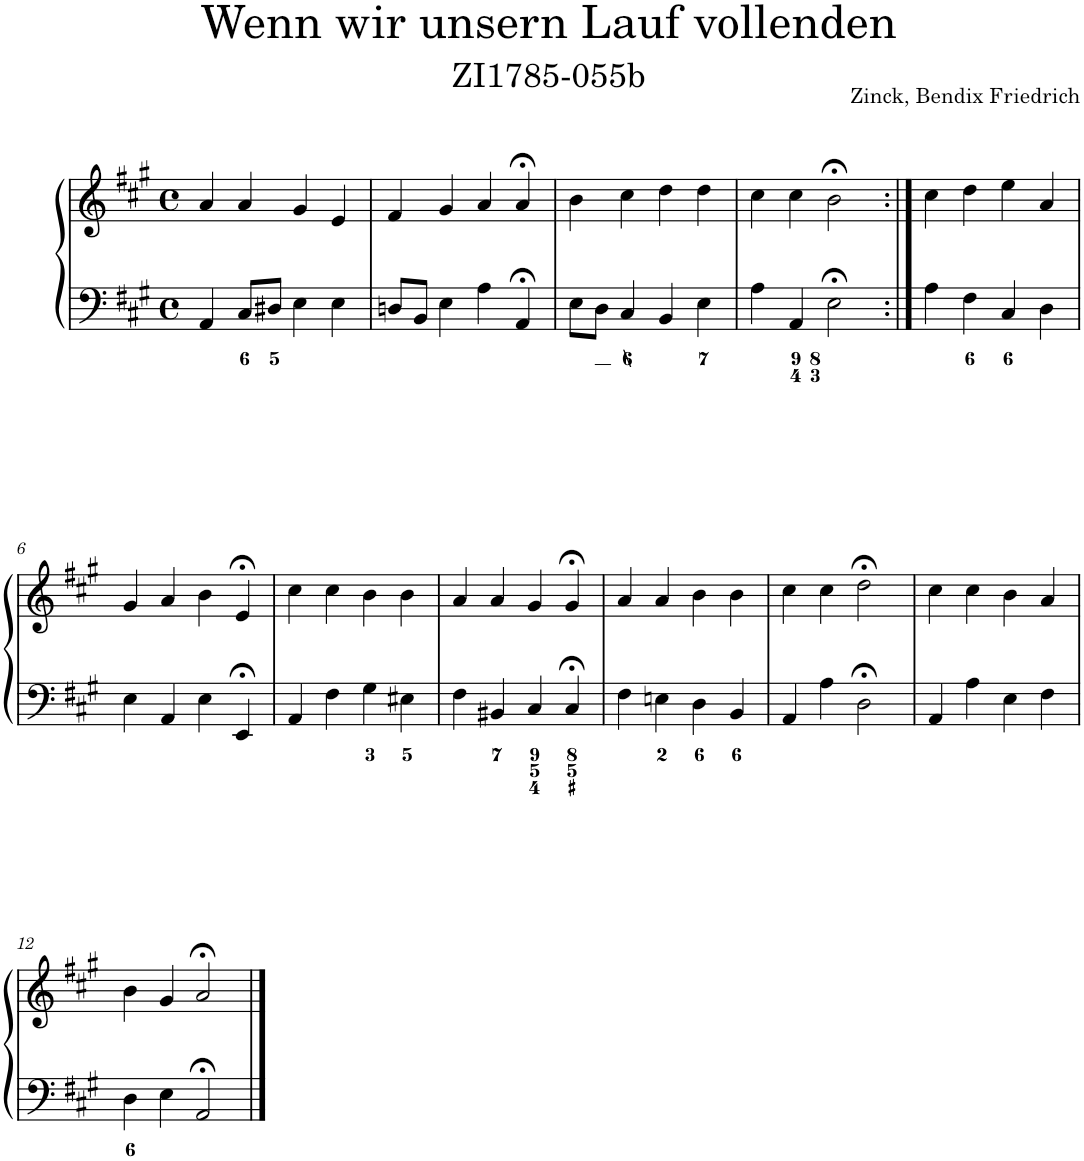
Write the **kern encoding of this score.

**kern	**kern
*part1	*part1
*staff2	*staff1
*I"Piano	*
*I'Pno.	*
*clefF4	*clefG2
*k[f#c#g#]	*k[f#c#g#]
*M4/4	*M4/4
*met(c)	*met(c)
=1	=1
4AA/	4a/
8C#/L	4a/
8D#X/J	.
4E\	4g#/
4E\	4e/
=2	=2
8Dn/L	4f#/
8BB/J	.
4E\	4g#/
4A\	4a/
4AA;</	4a;</
=3	=3
8E\L	4b\
8D\J	.
4C#/	4cc#\
4BB/	4dd\
4E\	4dd\
=4	=4
4A\	4cc#\
4AA/	4cc#\
2E;<\	2b;<\
=5:|!	=5:|!
4A\	4cc#\
4F#\	4dd\
4C#/	4ee\
4D\	4a/
!!LO:LB:g=z
=6	=6
4E\	4g#/
4AA/	4a/
4E\	4b\
4EE;</	4e;</
=7	=7
4AA/	4cc#\
4F#\	4cc#\
4G#\	4b\
4E#X\	4b\
=8	=8
4F#\	4a/
4BB#X/	4a/
4C#/	4g#/
4C#;</	4g#;</
=9	=9
4F#\	4a/
4En\	4a/
4D\	4b\
4BB/	4b\
=10	=10
4AA/	4cc#\
4A\	4cc#\
2D;<\	2dd;<\
=11	=11
4AA/	4cc#\
4A\	4cc#\
4E\	4b\
4F#\	4a/
!!LO:LB:g=z
=12	=12
4D\	4b\
4E\	4g#/
2AA;</	2a;</
==	==
*-	*-
